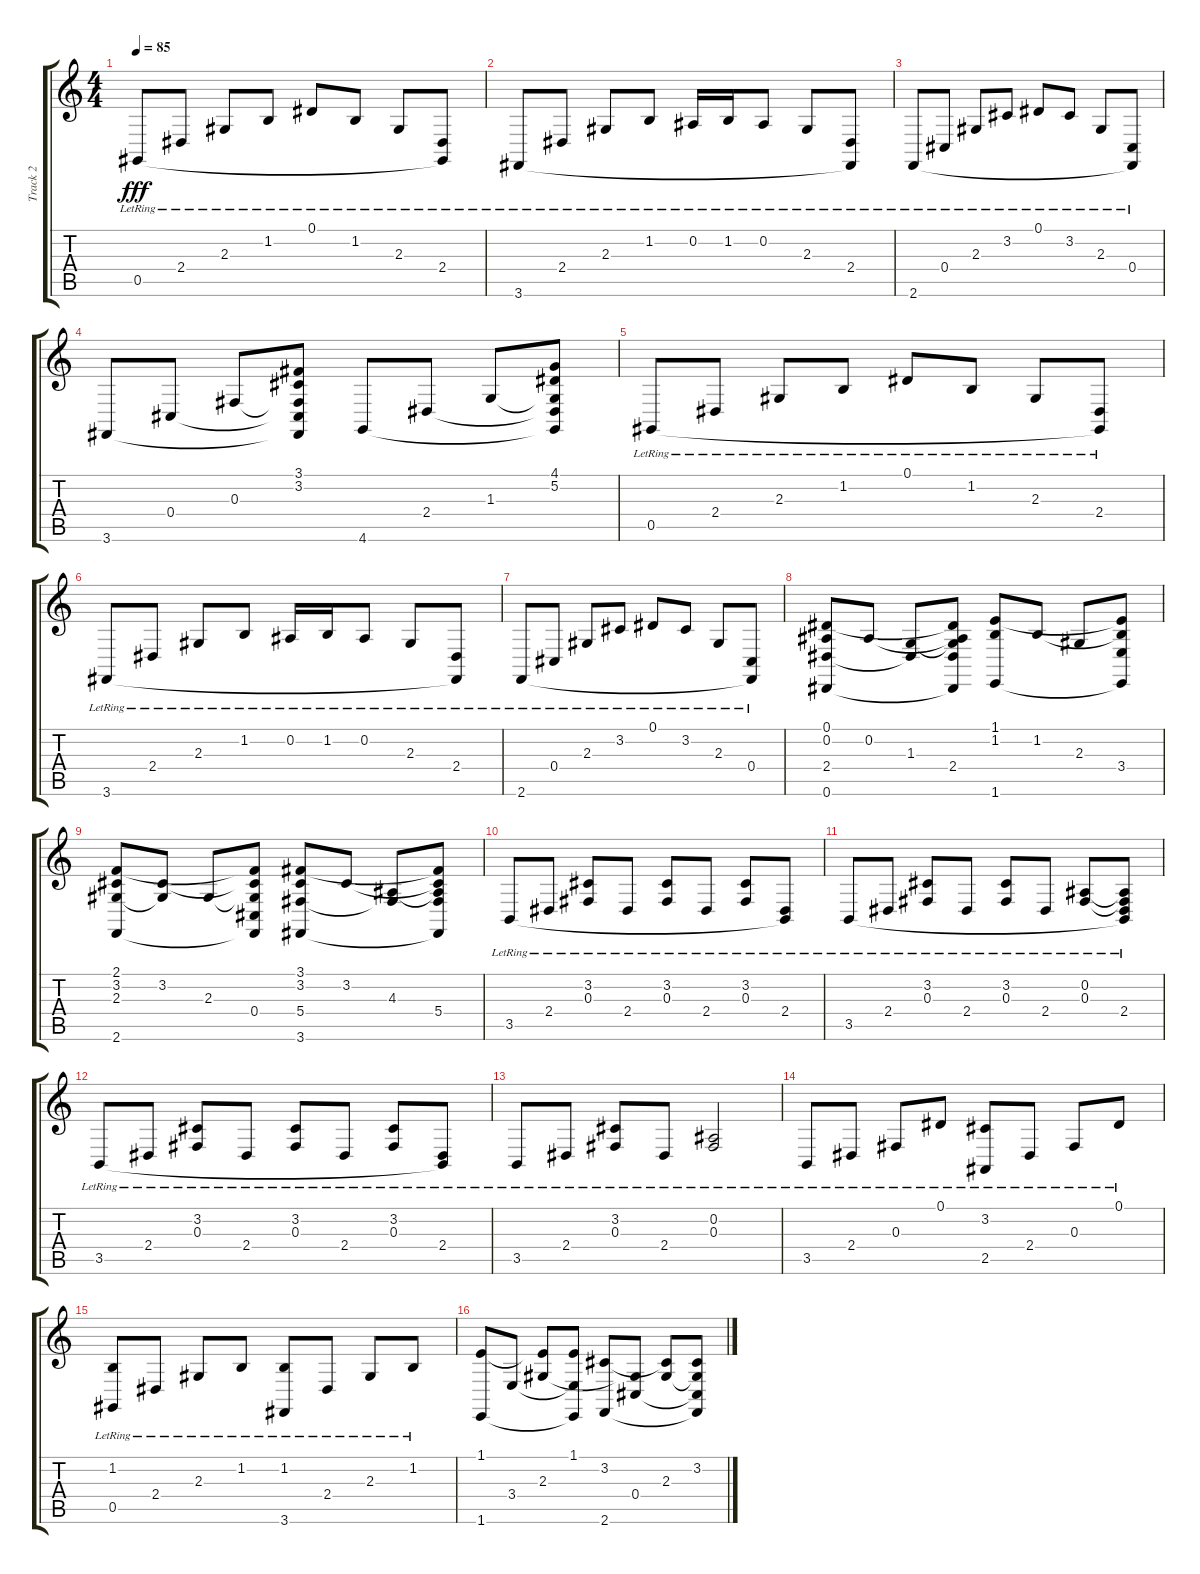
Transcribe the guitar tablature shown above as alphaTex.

\track ("Track 2" "Track 2") {instrument acousticgrandpiano}
\staff {score tabs}
\tuning (Eb4 Bb3 Gb3 Db3 Ab2 Eb2) {hide}
\ts (4 4)
\tempo 85
\clef g2
\ks c
0.5{lr}.8{dy fff} 2.4{lr}.8 2.3{lr}.8 1.2{lr}.8 0.1{lr}.8 1.2{lr}.8 2.3{lr}.8 (2.4{lr} 0.5{t}).8 |
3.6{lr}.8 2.4{lr}.8 2.3{lr}.8 1.2{lr}.8 0.2{lr}.16 1.2{lr}.16 0.2{lr}.8 2.3{lr}.8 (2.4{lr} 3.6{t}).8 |
2.6{lr}.8 0.4{lr}.8 2.3{lr}.8 3.2{lr}.8 0.1{lr}.8 3.2{lr}.8 2.3{lr}.8 (0.4{lr} 2.6{t}).8 |
3.6.8 0.4.8 0.3.8 (3.1 3.2 0.3{t} 0.4{t} 3.6{t}).8 4.6.8 2.4.8 1.3.8 (4.1 5.2 1.3{t} 2.4{t} 4.6{t}).8 |
0.5{lr}.8 2.4{lr}.8 2.3{lr}.8 1.2{lr}.8 0.1{lr}.8 1.2{lr}.8 2.3{lr}.8 (2.4{lr} 0.5{t}).8 |
3.6{lr}.8 2.4{lr}.8 2.3{lr}.8 1.2{lr}.8 0.2{lr}.16 1.2{lr}.16 0.2{lr}.8 2.3{lr}.8 (2.4{lr} 3.6{t}).8 |
2.6{lr}.8 0.4{lr}.8 2.3{lr}.8 3.2{lr}.8 0.1{lr}.8 3.2{lr}.8 2.3{lr}.8 (0.4{lr} 2.6{t}).8 |
(0.1 0.2 2.4 0.6).8 0.2.8 (1.3 2.4{t}).8 (0.1{t} 0.2{t} 1.3{t} 2.4 0.6{t}).8 (1.1 1.2 1.6).8 1.2.8 2.3.8 (1.1{t} 1.2{t} 3.4 1.6{t}).8 |
(2.1 3.2 2.3 2.6).8 (3.2 2.3{t}).8 2.3.8 (2.1{t} 3.2{t} 2.3{t} 0.4 2.6{t}).8 (3.1 3.2 5.4 3.6).8 3.2.8 (4.3 5.4{t}).8 (3.1{t} 3.2{t} 4.3{t} 5.4 3.6{t}).8 |
3.5{lr}.8 2.4{lr}.8 (3.2{lr} 0.3{lr}).8 2.4{lr}.8 (3.2{lr} 0.3{lr}).8 2.4{lr}.8 (3.2{lr} 0.3{lr}).8 (2.4{lr} 3.5{t}).8 |
3.5{lr}.8 2.4{lr}.8 (3.2{lr} 0.3{lr}).8 2.4{lr}.8 (3.2{lr} 0.3{lr}).8 2.4{lr}.8 (0.2{lr} 0.3{lr}).8 (0.2{t} 0.3{t} 2.4{lr} 3.5{t}).8 |
3.5{lr}.8 2.4{lr}.8 (3.2{lr} 0.3{lr}).8 2.4{lr}.8 (3.2{lr} 0.3{lr}).8 2.4{lr}.8 (3.2{lr} 0.3{lr}).8 (2.4{lr} 3.5{t}).8 |
3.5{lr}.8 2.4{lr}.8 (3.2{lr} 0.3{lr}).8 2.4{lr}.8 (0.2{lr} 0.3{lr}).2 |
3.5{lr}.8 2.4{lr}.8 0.3{lr}.8 0.1{lr}.8 (3.2{lr} 2.5{lr}).8 2.4{lr}.8 0.3{lr}.8 0.1{lr}.8 |
(1.2{lr} 0.5{lr}).8 2.4{lr}.8 2.3{lr}.8 1.2{lr}.8 (1.2{lr} 3.6{lr}).8 2.4{lr}.8 2.3{lr}.8 1.2{lr}.8 |
(1.1 1.6).8 3.4.8 (1.1{t} 2.3).8 (1.1 3.4{t} 1.6{t}).8 (3.2 2.6).8 (2.3{t} 0.4).8 (3.2{t} 2.3).8 (3.2 2.3{t} 0.4{t} 2.6{t}).8
